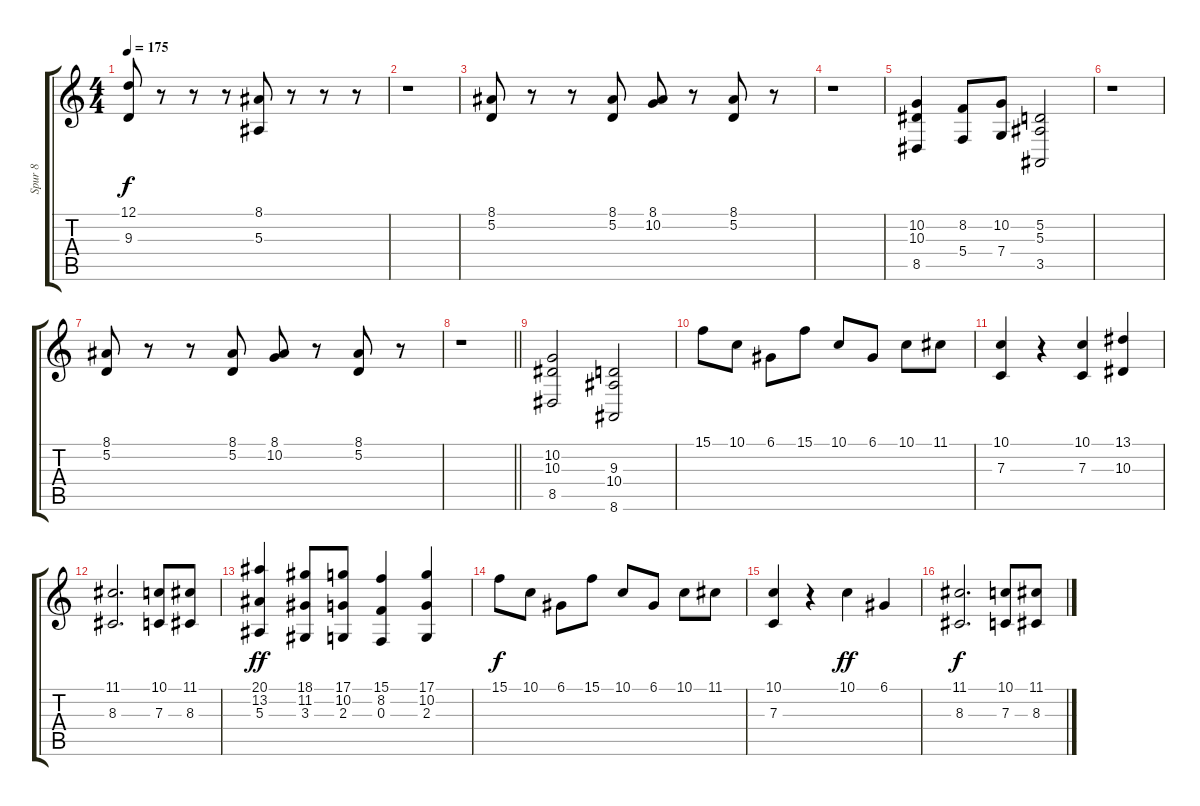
\track ("Spur 8" "Spur 8") {instrument stringensemble1}
\staff {score tabs}
\tuning (D4 A3 F3 C3 G2 D2) {hide}
\ts (4 4)
\tempo 175
\clef g2
\ks c
(12.1 9.3).8{dy f} r.8 r.8 r.8 (8.1 5.3).8 r.8 r.8 r.8 |
r.1 |
(8.1 5.2).8 r.8 r.8 (8.1 5.2).8 (8.1 10.2).8 r.8 (8.1 5.2).8 r.8 |
r.1 |
(10.2 10.3 8.5).4 (8.2 5.4).8 (10.2 7.4).8 (5.2 5.3 3.5).2 |
r.1 |
(8.1 5.2).8 r.8 r.8 (8.1 5.2).8 (8.1 10.2).8 r.8 (8.1 5.2).8 r.8 |
\barLineRight lightlight
r.1 |
(10.2 10.3 8.5).2 (9.3 10.4 8.6).2 |
15.1.8 10.1.8 6.1.8 15.1.8 10.1.8 6.1.8 10.1.8 11.1.8 |
(10.1 7.3).4 r.4 (10.1 7.3).4 (13.1 10.3).4 |
(11.1 8.3).2{d} (10.1 7.3).8 (11.1 8.3).8 |
(20.1 13.2 5.3).4{dy ff} (18.1 11.2 3.3).8 (17.1 10.2 2.3).8 (15.1 8.2 0.3).4 (17.1 10.2 2.3).4 |
15.1.8{dy f} 10.1.8 6.1.8 15.1.8 10.1.8 6.1.8 10.1.8 11.1.8 |
(10.1 7.3).4 r.4 10.1.4{dy ff} 6.1.4 |
(11.1 8.3).2{d dy f} (10.1 7.3).8 (11.1 8.3).8
